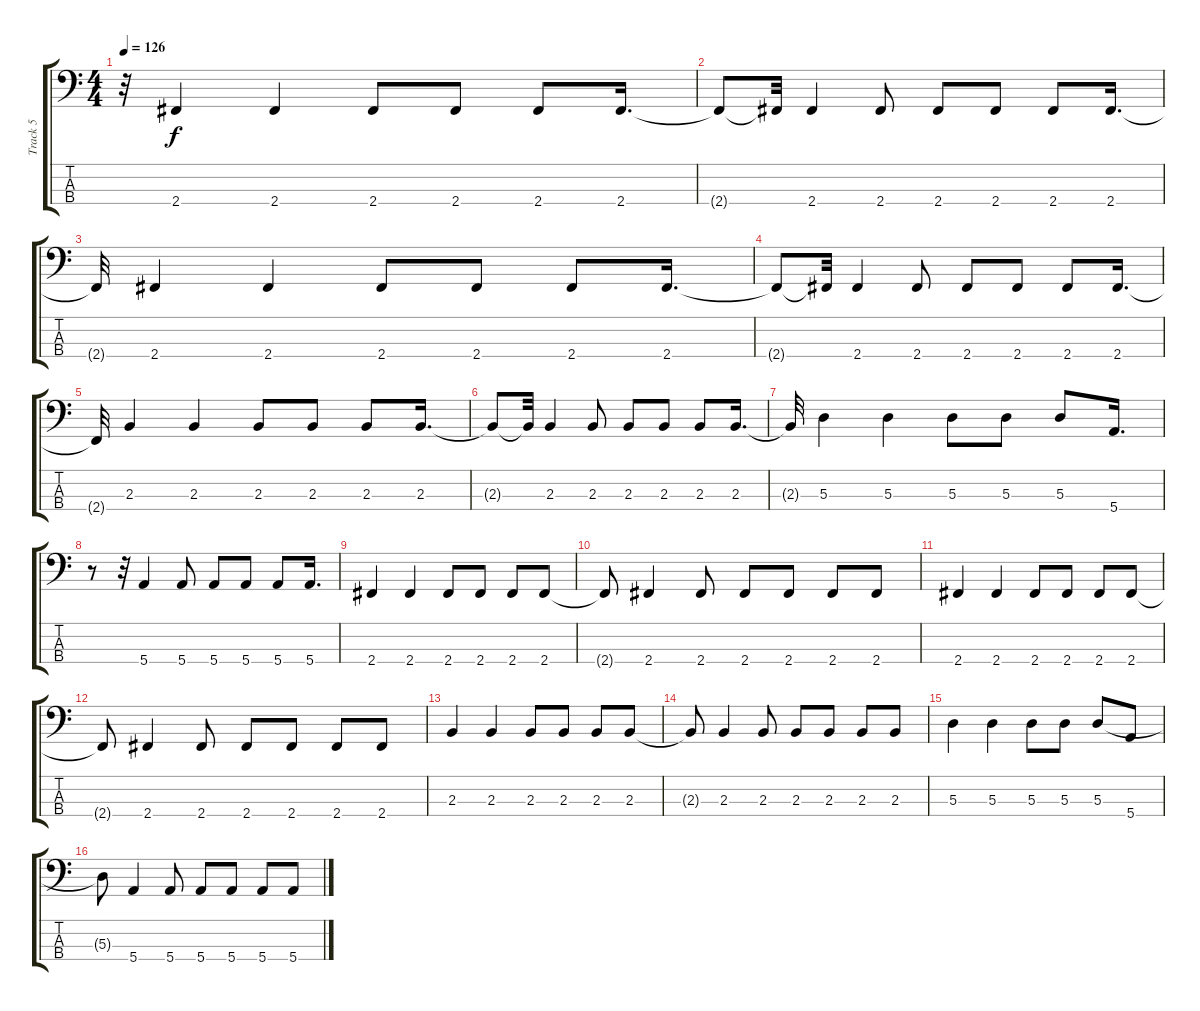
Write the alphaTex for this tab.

\track ("Track 5" "Track 5") {instrument electricbassfinger}
\staff {score tabs}
\tuning (G2 D2 A1 E1) {hide}
\ts (4 4)
\tempo 126
\clef f4
\ks c
r.32{dy f} 2.4.4 2.4.4 2.4.8 2.4.8 2.4.8 2.4.16{d} |
2.4{t}.8 2.4{t}.32 2.4.4 2.4.8 2.4.8 2.4.8 2.4.8 2.4.16{d} |
2.4{t}.32 2.4.4 2.4.4 2.4.8 2.4.8 2.4.8 2.4.16{d} |
2.4{t}.8 2.4{t}.32 2.4.4 2.4.8 2.4.8 2.4.8 2.4.8 2.4.16{d} |
2.4{t}.32 2.3.4 2.3.4 2.3.8 2.3.8 2.3.8 2.3.16{d} |
2.3{t}.8 2.3{t}.32 2.3.4 2.3.8 2.3.8 2.3.8 2.3.8 2.3.16{d} |
2.3{t}.32 5.3.4 5.3.4 5.3.8 5.3.8 5.3.8 5.4.16{d} |
r.8 r.32 5.4.4 5.4.8 5.4.8 5.4.8 5.4.8 5.4.16{d} |
2.4.4 2.4.4 2.4.8 2.4.8 2.4.8 2.4.8 |
2.4{t}.8 2.4.4 2.4.8 2.4.8 2.4.8 2.4.8 2.4.8 |
2.4.4 2.4.4 2.4.8 2.4.8 2.4.8 2.4.8 |
2.4{t}.8 2.4.4 2.4.8 2.4.8 2.4.8 2.4.8 2.4.8 |
2.3.4 2.3.4 2.3.8 2.3.8 2.3.8 2.3.8 |
2.3{t}.8 2.3.4 2.3.8 2.3.8 2.3.8 2.3.8 2.3.8 |
5.3.4 5.3.4 5.3.8 5.3.8 5.3.8 5.4.8 |
5.3{t}.8 5.4.4 5.4.8 5.4.8 5.4.8 5.4.8 5.4.8
